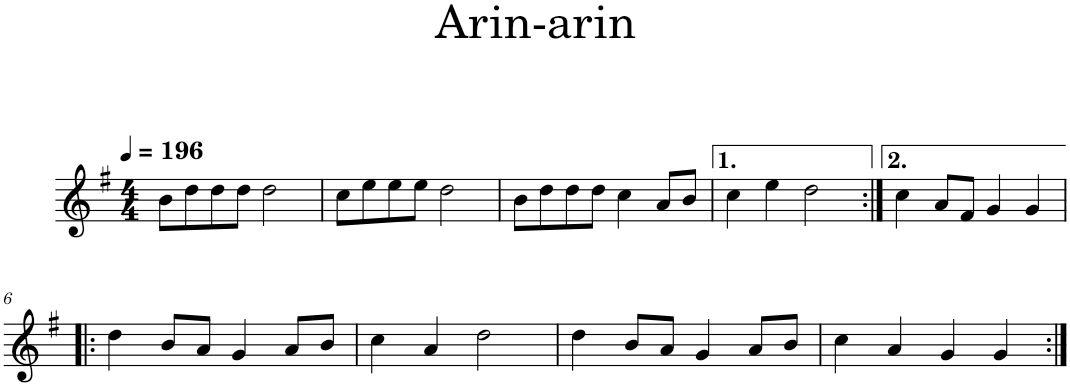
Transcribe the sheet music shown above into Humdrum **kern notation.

**kern
*part1
*staff1
*I"Violon
*I'Vln.
*clefG2
*k[f#]
*M4/4
*MM196
=1
8b\L
8dd\
8dd\
8dd\J
2dd\
=2
8cc\L
8ee\
8ee\
8ee\J
2dd\
=3
8b\L
8dd\
8dd\
8dd\J
4cc\
8a/L
8b/J
=4
4cc\
4ee\
2dd\
=5:|!
4cc\
8a/L
8f#/J
4g/
4g/
!!LO:LB:g=z
=6!|:
4dd\
8b/L
8a/J
4g/
8a/L
8b/J
=7
4cc\
4a/
2dd\
=8
4dd\
8b/L
8a/J
4g/
8a/L
8b/J
=9
4cc\
4a/
4g/
4g/
=:|!
*-
